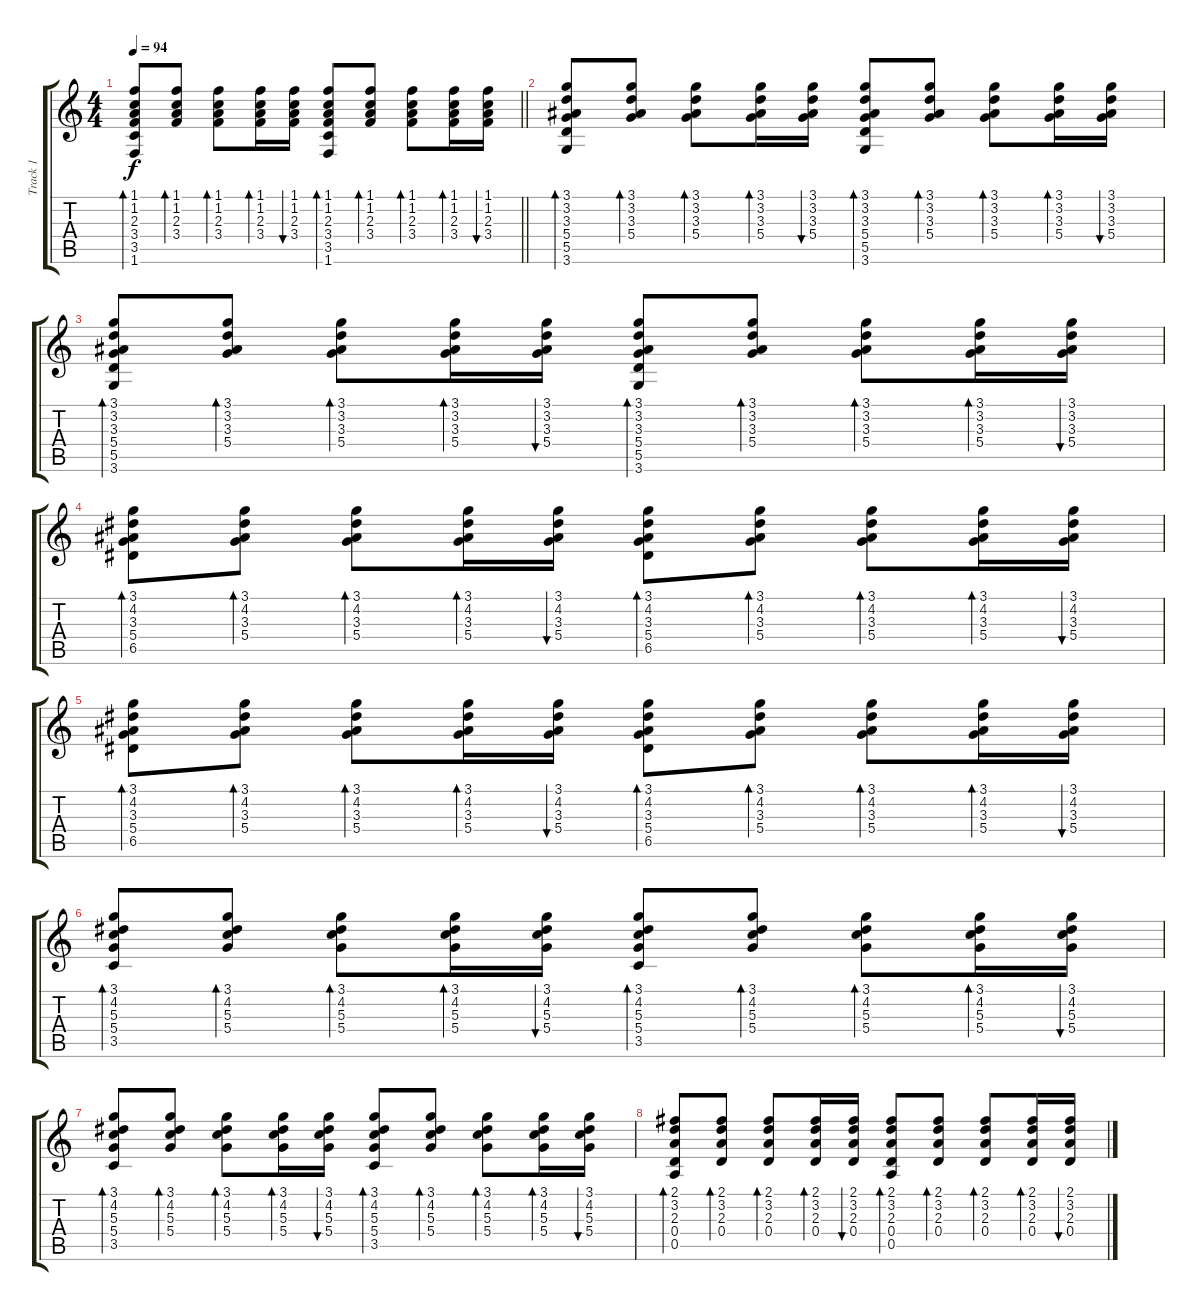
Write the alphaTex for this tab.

\track ("Track 1" "Track 1") {instrument acousticguitarsteel}
\staff {score tabs}
\tuning (E4 B3 G3 D3 A2 E2) {hide}
\ts (4 4)
\tempo 94
\clef g2
\barLineRight lightlight
\ks c
(1.1 1.2 2.3 3.4 3.5 1.6).8{bd 60 dy f} (1.1 1.2 2.3 3.4).8{bd 60} (1.1 1.2 2.3 3.4).8{bd 60} (1.1 1.2 2.3 3.4).16{bd 60} (1.1 1.2 2.3 3.4).16{bu 60} (1.1 1.2 2.3 3.4 3.5 1.6).8{bd 60} (1.1 1.2 2.3 3.4).8{bd 60} (1.1 1.2 2.3 3.4).8{bd 60} (1.1 1.2 2.3 3.4).16{bd 60} (1.1 1.2 2.3 3.4).16{bu 60} |
(3.1 3.2 3.3 5.4 5.5 3.6).8{bd 60} (3.1 3.2 3.3 5.4).8{bd 60} (3.1 3.2 3.3 5.4).8{bd 60} (3.1 3.2 3.3 5.4).16{bd 60} (3.1 3.2 3.3 5.4).16{bu 60} (3.1 3.2 3.3 5.4 5.5 3.6).8{bd 60} (3.1 3.2 3.3 5.4).8{bd 60} (3.1 3.2 3.3 5.4).8{bd 60} (3.1 3.2 3.3 5.4).16{bd 60} (3.1 3.2 3.3 5.4).16{bu 60} |
(3.1 3.2 3.3 5.4 5.5 3.6).8{bd 60} (3.1 3.2 3.3 5.4).8{bd 60} (3.1 3.2 3.3 5.4).8{bd 60} (3.1 3.2 3.3 5.4).16{bd 60} (3.1 3.2 3.3 5.4).16{bu 60} (3.1 3.2 3.3 5.4 5.5 3.6).8{bd 60} (3.1 3.2 3.3 5.4).8{bd 60} (3.1 3.2 3.3 5.4).8{bd 60} (3.1 3.2 3.3 5.4).16{bd 60} (3.1 3.2 3.3 5.4).16{bu 60} |
(3.1 4.2 3.3 5.4 6.5).8{bd 60} (3.1 4.2 3.3 5.4).8{bd 60} (3.1 4.2 3.3 5.4).8{bd 60} (3.1 4.2 3.3 5.4).16{bd 60} (3.1 4.2 3.3 5.4).16{bu 60} (3.1 4.2 3.3 5.4 6.5).8{bd 60} (3.1 4.2 3.3 5.4).8{bd 60} (3.1 4.2 3.3 5.4).8{bd 60} (3.1 4.2 3.3 5.4).16{bd 60} (3.1 4.2 3.3 5.4).16{bu 60} |
(3.1 4.2 3.3 5.4 6.5).8{bd 60} (3.1 4.2 3.3 5.4).8{bd 60} (3.1 4.2 3.3 5.4).8{bd 60} (3.1 4.2 3.3 5.4).16{bd 60} (3.1 4.2 3.3 5.4).16{bu 60} (3.1 4.2 3.3 5.4 6.5).8{bd 60} (3.1 4.2 3.3 5.4).8{bd 60} (3.1 4.2 3.3 5.4).8{bd 60} (3.1 4.2 3.3 5.4).16{bd 60} (3.1 4.2 3.3 5.4).16{bu 60} |
(3.1 4.2 5.3 5.4 3.5).8{bd 60} (3.1 4.2 5.3 5.4).8{bd 60} (3.1 4.2 5.3 5.4).8{bd 60} (3.1 4.2 5.3 5.4).16{bd 60} (3.1 4.2 5.3 5.4).16{bu 60} (3.1 4.2 5.3 5.4 3.5).8{bd 60} (3.1 4.2 5.3 5.4).8{bd 60} (3.1 4.2 5.3 5.4).8{bd 60} (3.1 4.2 5.3 5.4).16{bd 60} (3.1 4.2 5.3 5.4).16{bu 60} |
(3.1 4.2 5.3 5.4 3.5).8{bd 60} (3.1 4.2 5.3 5.4).8{bd 60} (3.1 4.2 5.3 5.4).8{bd 60} (3.1 4.2 5.3 5.4).16{bd 60} (3.1 4.2 5.3 5.4).16{bu 60} (3.1 4.2 5.3 5.4 3.5).8{bd 60} (3.1 4.2 5.3 5.4).8{bd 60} (3.1 4.2 5.3 5.4).8{bd 60} (3.1 4.2 5.3 5.4).16{bd 60} (3.1 4.2 5.3 5.4).16{bu 60} |
(2.1 3.2 2.3 0.4 0.5).8{bd 60} (2.1 3.2 2.3 0.4).8{bd 60} (2.1 3.2 2.3 0.4).8{bd 60} (2.1 3.2 2.3 0.4).16{bd 60} (2.1 3.2 2.3 0.4).16{bu 60} (2.1 3.2 2.3 0.4 0.5).8{bd 60} (2.1 3.2 2.3 0.4).8{bd 60} (2.1 3.2 2.3 0.4).8{bd 60} (2.1 3.2 2.3 0.4).16{bd 60} (2.1 3.2 2.3 0.4).16{bu 60}
